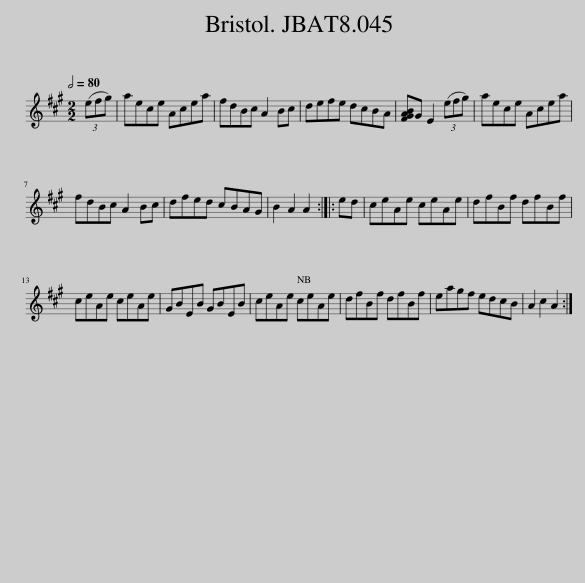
X:1
L:1/8
Q:1/2=80
M:2/2
I:linebreak $
K:A
V:1 treble
V:1
 (3(efg) | aece Acea | fdBc A2 Bc | defe dcBA | [FGAB]G E2 (3(efg) | %5
 aece Acea |$ fdBc A2 Bc | dfed cBAG | B2 A2 A2 :: ed | %10
 ceAe ceAe | dfBf dfBf |$ ceAe ceAe | GBEB GBEB | ceAe ceAe | %15
 dfBf dfBf | eagf edcB | A2 c2 A2 :| %18
